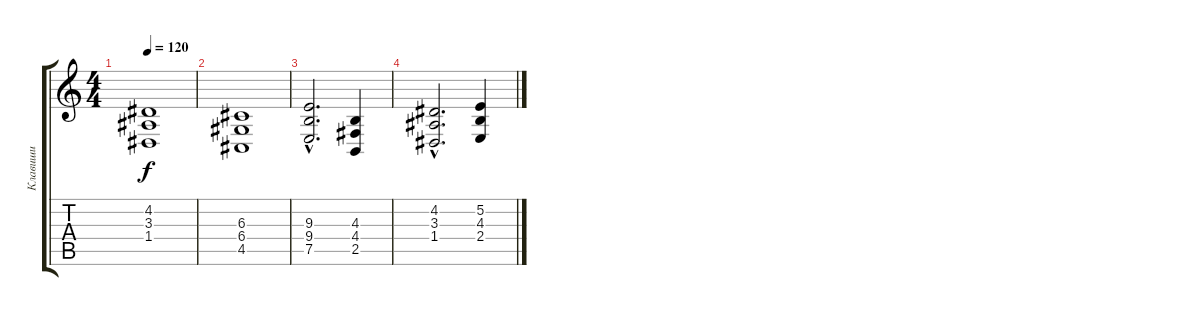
\track ("Клавиши" "Клавиши") {instrument synthstrings2}
\staff {score tabs}
\tuning (E4 B3 G3 D3 A2 E2) {hide}
\ts (4 4)
\tempo 120
\clef g2
\ks c
(4.2 3.3 1.4).1{dy f instrument synthstrings2} |
(6.3 6.4 4.5).1 |
(9.3{hac} 9.4{hac} 7.5{hac}).2{d} (4.3 4.4 2.5).4 |
(4.2{hac} 3.3{hac} 1.4{hac}).2{d} (5.2 4.3 2.4).4
